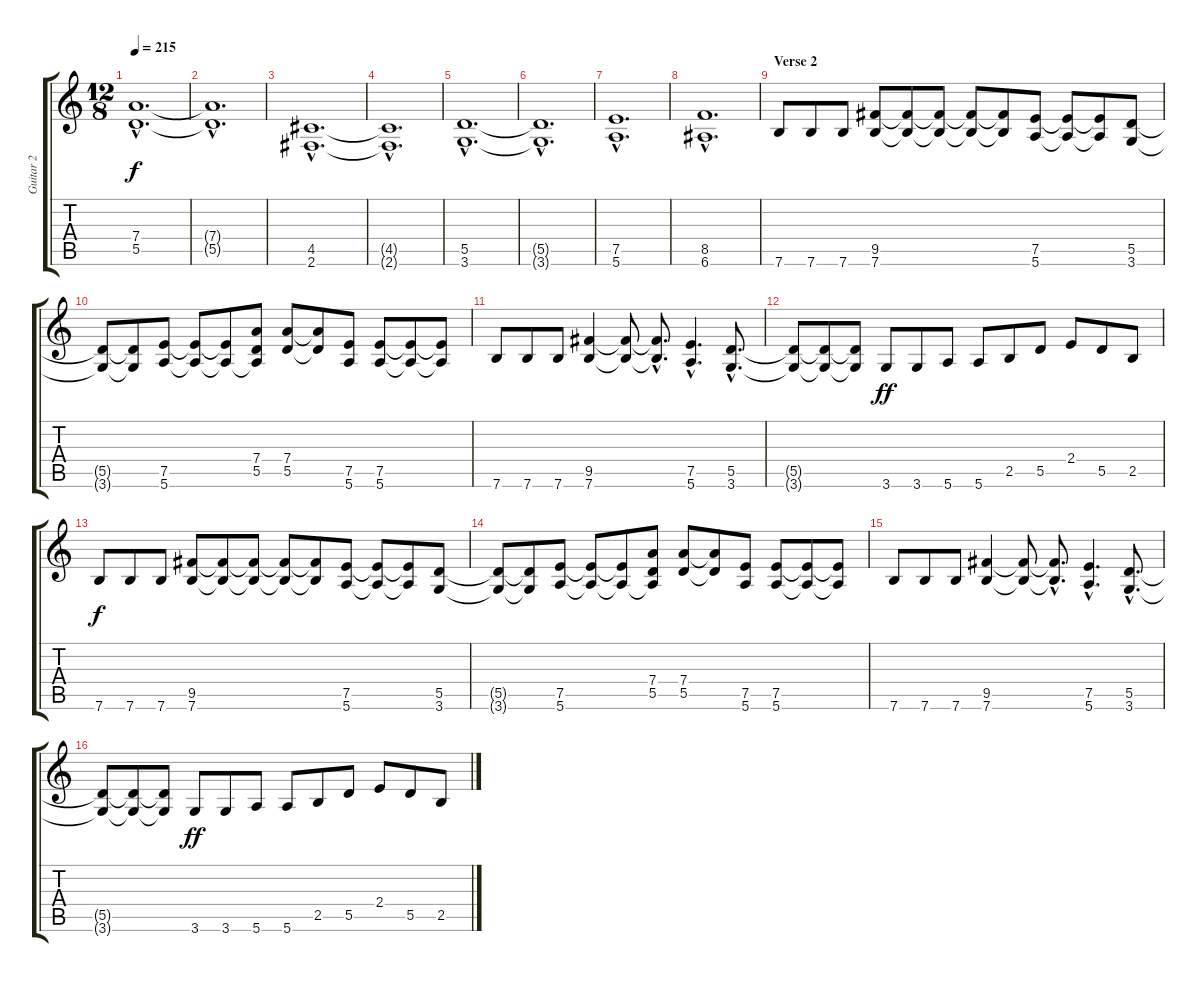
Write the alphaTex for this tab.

\track ("Guitar 2" "Guitar 2") {instrument distortionguitar}
\staff {score tabs}
\tuning (E4 B3 G3 D3 A2 E2) {hide}
\ts (12 8)
\tempo 215
\clef g2
\ks c
(7.4{hac} 5.5{hac}).1{d dy f} |
(7.4{hac t} 5.5{hac t}).1{d} |
(4.5{hac} 2.6{hac}).1{d} |
(4.5{hac t} 2.6{hac t}).1{d} |
(5.5{hac} 3.6{hac}).1{d} |
(5.5{hac t} 3.6{hac t}).1{d} |
(7.5{hac} 5.6{hac}).1{d} |
(8.5{hac} 6.6{hac}).1{d} |
\section ("" "Verse 2")
7.6.8 7.6.8 7.6.8 (9.5 7.6).8 (9.5{t} 7.6{t}).8 (9.5{t} 7.6{t}).8 (9.5{t} 7.6{t}).8 (9.5{t} 7.6{t}).8 (7.5 5.6).8 (7.5{t} 5.6{t}).8 (7.5{t} 5.6{t}).8 (5.5 3.6).8 |
(5.5{t} 3.6{t}).8 (5.5{t} 3.6{t}).8 (7.5 5.6).8 (7.5{t} 5.6{t}).8 (7.5{t} 5.6{t}).8 (7.4 5.5 5.6{t}).8 (7.4 5.5).8 (7.4{t} 5.5{t}).8 (7.5 5.6).8 (7.5 5.6).8 (7.5{t} 5.6{t}).8 (7.5{t} 5.6{t}).8 |
7.6.8 7.6.8 7.6.8 (9.5 7.6).4 (9.5{t} 7.6{t}).8 (9.5{hac t} 7.6{hac t}).8{d} (7.5{hac} 5.6{hac}).4{d} (5.5{hac} 3.6{hac}).8{d} |
(5.5{t} 3.6{t}).8 (5.5{t} 3.6{t}).8 (5.5{t} 3.6{t}).8 3.6.8{dy ff} 3.6.8 5.6.8 5.6.8 2.5.8 5.5.8 2.4.8 5.5.8 2.5.8 |
7.6.8{dy f} 7.6.8 7.6.8 (9.5 7.6).8 (9.5{t} 7.6{t}).8 (9.5{t} 7.6{t}).8 (9.5{t} 7.6{t}).8 (9.5{t} 7.6{t}).8 (7.5 5.6).8 (7.5{t} 5.6{t}).8 (7.5{t} 5.6{t}).8 (5.5 3.6).8 |
(5.5{t} 3.6{t}).8 (5.5{t} 3.6{t}).8 (7.5 5.6).8 (7.5{t} 5.6{t}).8 (7.5{t} 5.6{t}).8 (7.4 5.5 5.6{t}).8 (7.4 5.5).8 (7.4{t} 5.5{t}).8 (7.5 5.6).8 (7.5 5.6).8 (7.5{t} 5.6{t}).8 (7.5{t} 5.6{t}).8 |
7.6.8 7.6.8 7.6.8 (9.5 7.6).4 (9.5{t} 7.6{t}).8 (9.5{hac t} 7.6{hac t}).8{d} (7.5{hac} 5.6{hac}).4{d} (5.5{hac} 3.6{hac}).8{d} |
(5.5{t} 3.6{t}).8 (5.5{t} 3.6{t}).8 (5.5{t} 3.6{t}).8 3.6.8{dy ff} 3.6.8 5.6.8 5.6.8 2.5.8 5.5.8 2.4.8 5.5.8 2.5.8
